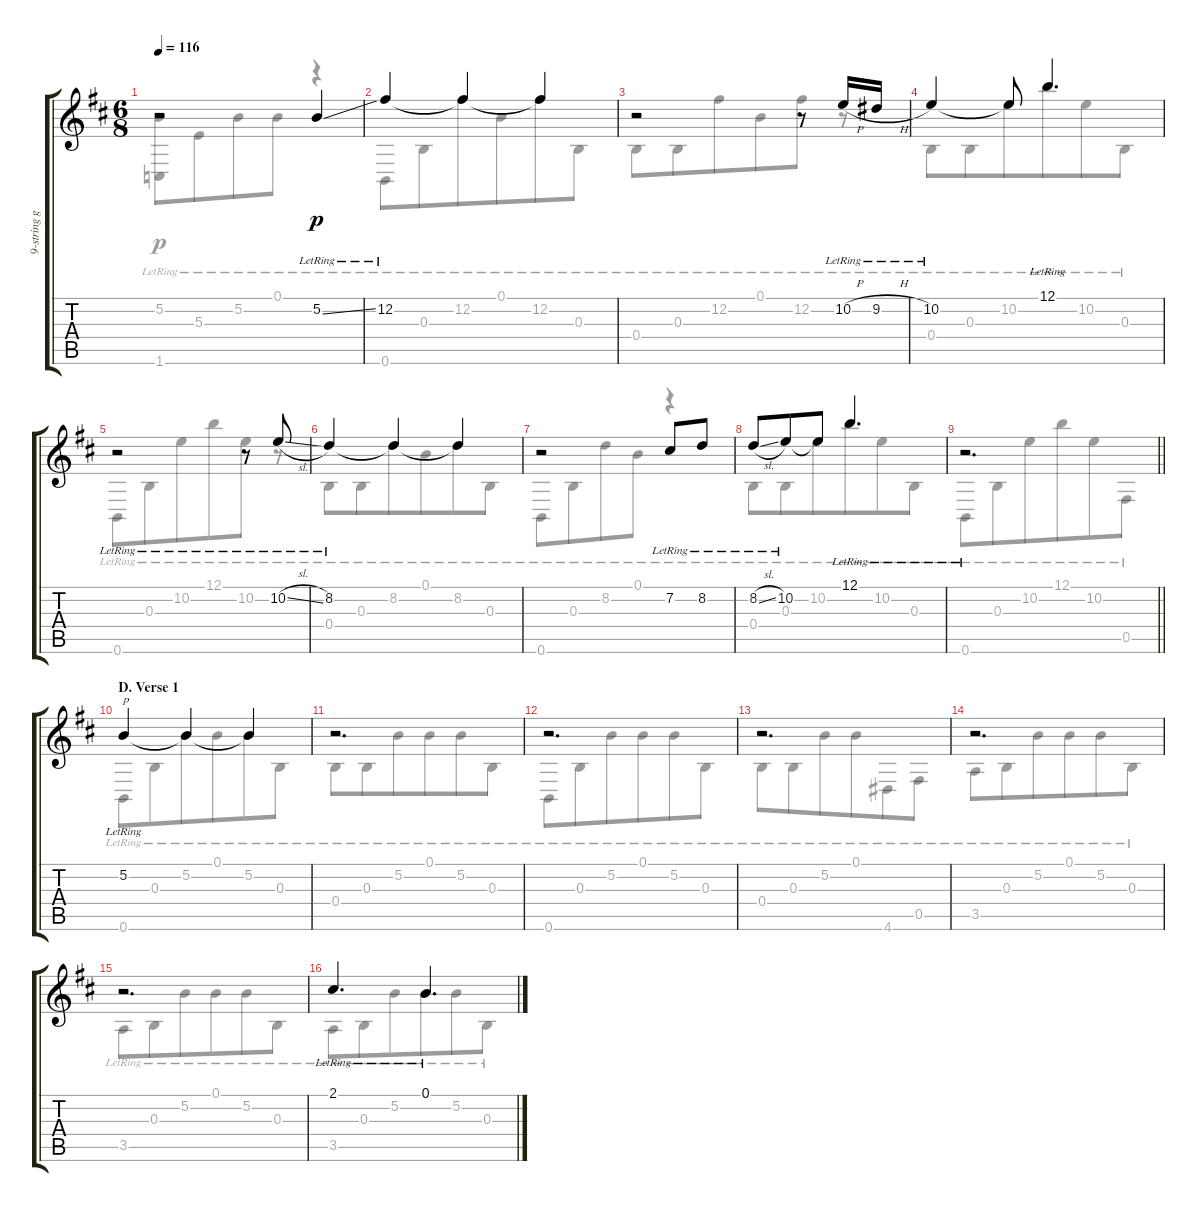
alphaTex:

\track ("9-string guitar" "9-string g") {instrument acousticguitarsteel}
\staff {score tabs}
\tuning (B3 Gb3 B2 B2 Gb2 B1) {hide}
\voice
\ts (6 8)
\tempo 116
\clef g2
\ks d
r.2{dy mf} 5.2{ss lr}.4{dy p} |
12.2{lr}.4 12.2{t}.4 12.2{t}.4 |
r.2 r.8 10.2{h lr}.16 9.2{h lr}.16 |
10.2{lr}.4 10.2{t}.8 12.1{lr}.4{d} |
r.2 r.8 10.2{sl lr}.8 |
8.2{lr}.4 8.2{t}.4 8.2{t}.4 |
r.2 7.2{lr}.8 8.2{lr}.8 |
8.2{sl lr}.8 10.2{lr}.8 10.2{t}.8 12.1{lr}.4{d} |
\barLineRight lightlight
r.2{d} |
\section ("" "D. Verse 1")
5.2{lr}.4{txt "p"} 5.2{t}.4 5.2{t}.4 |
r.2{d} |
r.2{d} |
r.2{d} |
r.2{d} |
r.2{d} |
2.1{lr}.4{d} 0.1{lr}.4{d}
\voice
\clef g2
\ottava regular
\simile none
\ks d
(5.2{lr} 1.6{lr}).8{dy p} 5.3{lr}.8 5.2{lr}.8{beam merge} 0.1{lr}.8 r.4 |
0.6{lr}.8 0.3{lr}.8 12.2{lr}.8{beam merge} 0.1{lr}.8 12.2{lr}.8 0.3{lr}.8 |
0.4{lr}.8 0.3{lr}.8 12.2{lr}.8{beam merge} 0.1{lr}.8 12.2{lr}.8 r.8 |
0.4{lr}.8 0.3{lr}.8 10.2{lr}.8{beam merge} 12.1{lr}.8 10.2{lr}.8 0.3{lr}.8 |
0.6{lr}.8 0.3{lr}.8 10.2{lr}.8{beam merge} 12.1{lr}.8 10.2{lr}.8 r.8 |
0.4{lr}.8 0.3{lr}.8 8.2{lr}.8{beam merge} 0.1{lr}.8 8.2{lr}.8 0.3{lr}.8 |
0.6{lr}.8 0.3{lr}.8 8.2{lr}.8{beam merge} 0.1{lr}.8 r.4 |
0.4{lr}.8 0.3{lr}.8 10.2{lr}.8{beam merge} 12.1{lr}.8 10.2{lr}.8 0.3{lr}.8 |
\barLineRight lightlight
0.6{lr}.8 0.3{lr}.8 10.2{lr}.8{beam merge} 12.1{lr}.8 10.2{lr}.8 0.5{lr}.8 |
0.6{lr}.8 0.3{lr}.8 5.2{lr}.8{beam merge} 0.1{lr}.8 5.2{lr}.8 0.3{lr}.8 |
0.4{lr}.8 0.3{lr}.8 5.2{lr}.8{beam merge} 0.1{lr}.8 5.2{lr}.8 0.3{lr}.8 |
0.6{lr}.8 0.3{lr}.8 5.2{lr}.8{beam merge} 0.1{lr}.8 5.2{lr}.8 0.3{lr}.8 |
0.4{lr}.8 0.3{lr}.8 5.2{lr}.8{beam merge} 0.1{lr}.8 4.6{lr}.8 0.5{lr}.8 |
3.5{lr}.8 0.3{lr}.8 5.2{lr}.8{beam merge} 0.1{lr}.8 5.2{lr}.8 0.3{lr}.8 |
3.5{lr}.8 0.3{lr}.8 5.2{lr}.8{beam merge} 0.1{lr}.8 5.2{lr}.8 0.3{lr}.8 |
3.5{lr}.8 0.3{lr}.8 5.2{lr}.8{beam merge} 0.1{lr}.8 5.2{lr}.8 0.3{lr}.8
